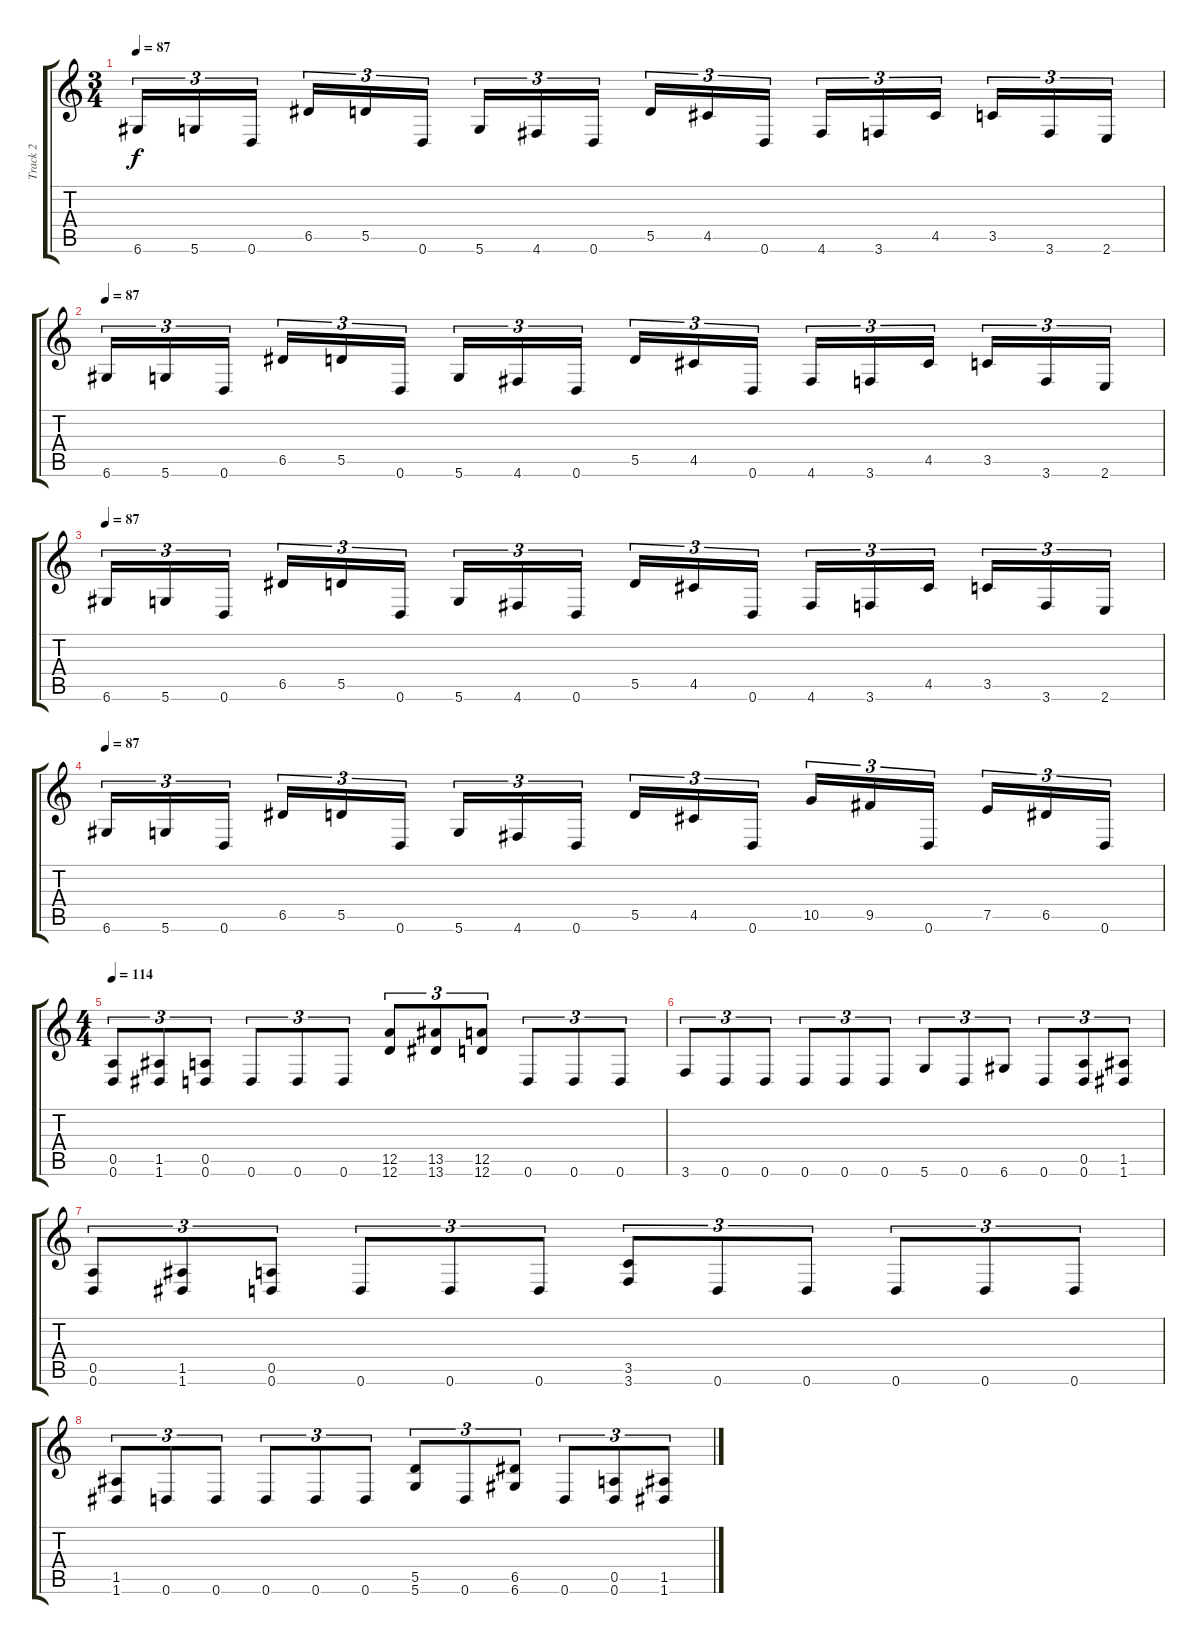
\track ("Track 2" "Track 2") {instrument distortionguitar}
\staff {score tabs}
\tuning (D4 B3 G3 D3 A2 D2) {hide}
\ts (3 4)
\tempo 87
\clef g2
\ks c
6.6.16{tu (3 2) dy f} 5.6.16{tu (3 2)} 0.6.16{tu (3 2)} 6.5.16{tu (3 2)} 5.5.16{tu (3 2)} 0.6.16{tu (3 2)} 5.6.16{tu (3 2)} 4.6.16{tu (3 2)} 0.6.16{tu (3 2)} 5.5.16{tu (3 2)} 4.5.16{tu (3 2)} 0.6.16{tu (3 2)} 4.6.16{tu (3 2)} 3.6.16{tu (3 2)} 4.5.16{tu (3 2)} 3.5.16{tu (3 2)} 3.6.16{tu (3 2)} 2.6.16{tu (3 2)} |
\tempo 87
6.6.16{tu (3 2)} 5.6.16{tu (3 2)} 0.6.16{tu (3 2)} 6.5.16{tu (3 2)} 5.5.16{tu (3 2)} 0.6.16{tu (3 2)} 5.6.16{tu (3 2)} 4.6.16{tu (3 2)} 0.6.16{tu (3 2)} 5.5.16{tu (3 2)} 4.5.16{tu (3 2)} 0.6.16{tu (3 2)} 4.6.16{tu (3 2)} 3.6.16{tu (3 2)} 4.5.16{tu (3 2)} 3.5.16{tu (3 2)} 3.6.16{tu (3 2)} 2.6.16{tu (3 2)} |
\tempo 87
6.6.16{tu (3 2)} 5.6.16{tu (3 2)} 0.6.16{tu (3 2)} 6.5.16{tu (3 2)} 5.5.16{tu (3 2)} 0.6.16{tu (3 2)} 5.6.16{tu (3 2)} 4.6.16{tu (3 2)} 0.6.16{tu (3 2)} 5.5.16{tu (3 2)} 4.5.16{tu (3 2)} 0.6.16{tu (3 2)} 4.6.16{tu (3 2)} 3.6.16{tu (3 2)} 4.5.16{tu (3 2)} 3.5.16{tu (3 2)} 3.6.16{tu (3 2)} 2.6.16{tu (3 2)} |
\tempo 87
6.6.16{tu (3 2)} 5.6.16{tu (3 2)} 0.6.16{tu (3 2)} 6.5.16{tu (3 2)} 5.5.16{tu (3 2)} 0.6.16{tu (3 2)} 5.6.16{tu (3 2)} 4.6.16{tu (3 2)} 0.6.16{tu (3 2)} 5.5.16{tu (3 2)} 4.5.16{tu (3 2)} 0.6.16{tu (3 2)} 10.5.16{tu (3 2)} 9.5.16{tu (3 2)} 0.6.16{tu (3 2)} 7.5.16{tu (3 2)} 6.5.16{tu (3 2)} 0.6.16{tu (3 2)} |
\ts (4 4)
\tempo 114
(0.5 0.6).8{tu (3 2)} (1.5 1.6).8{tu (3 2)} (0.5 0.6).8{tu (3 2)} 0.6.8{tu (3 2)} 0.6.8{tu (3 2)} 0.6.8{tu (3 2)} (12.5 12.6).8{tu (3 2)} (13.5 13.6).8{tu (3 2)} (12.5 12.6).8{tu (3 2)} 0.6.8{tu (3 2)} 0.6.8{tu (3 2)} 0.6.8{tu (3 2)} |
3.6.8{tu (3 2)} 0.6.8{tu (3 2)} 0.6.8{tu (3 2)} 0.6.8{tu (3 2)} 0.6.8{tu (3 2)} 0.6.8{tu (3 2)} 5.6.8{tu (3 2)} 0.6.8{tu (3 2)} 6.6.8{tu (3 2)} 0.6.8{tu (3 2)} (0.5 0.6).8{tu (3 2)} (1.5 1.6).8{tu (3 2)} |
(0.5 0.6).8{tu (3 2)} (1.5 1.6).8{tu (3 2)} (0.5 0.6).8{tu (3 2)} 0.6.8{tu (3 2)} 0.6.8{tu (3 2)} 0.6.8{tu (3 2)} (3.5 3.6).8{tu (3 2)} 0.6.8{tu (3 2)} 0.6.8{tu (3 2)} 0.6.8{tu (3 2)} 0.6.8{tu (3 2)} 0.6.8{tu (3 2)} |
(1.5 1.6).8{tu (3 2)} 0.6.8{tu (3 2)} 0.6.8{tu (3 2)} 0.6.8{tu (3 2)} 0.6.8{tu (3 2)} 0.6.8{tu (3 2)} (5.5 5.6).8{tu (3 2)} 0.6.8{tu (3 2)} (6.5 6.6).8{tu (3 2)} 0.6.8{tu (3 2)} (0.5 0.6).8{tu (3 2)} (1.5 1.6).8{tu (3 2)}
